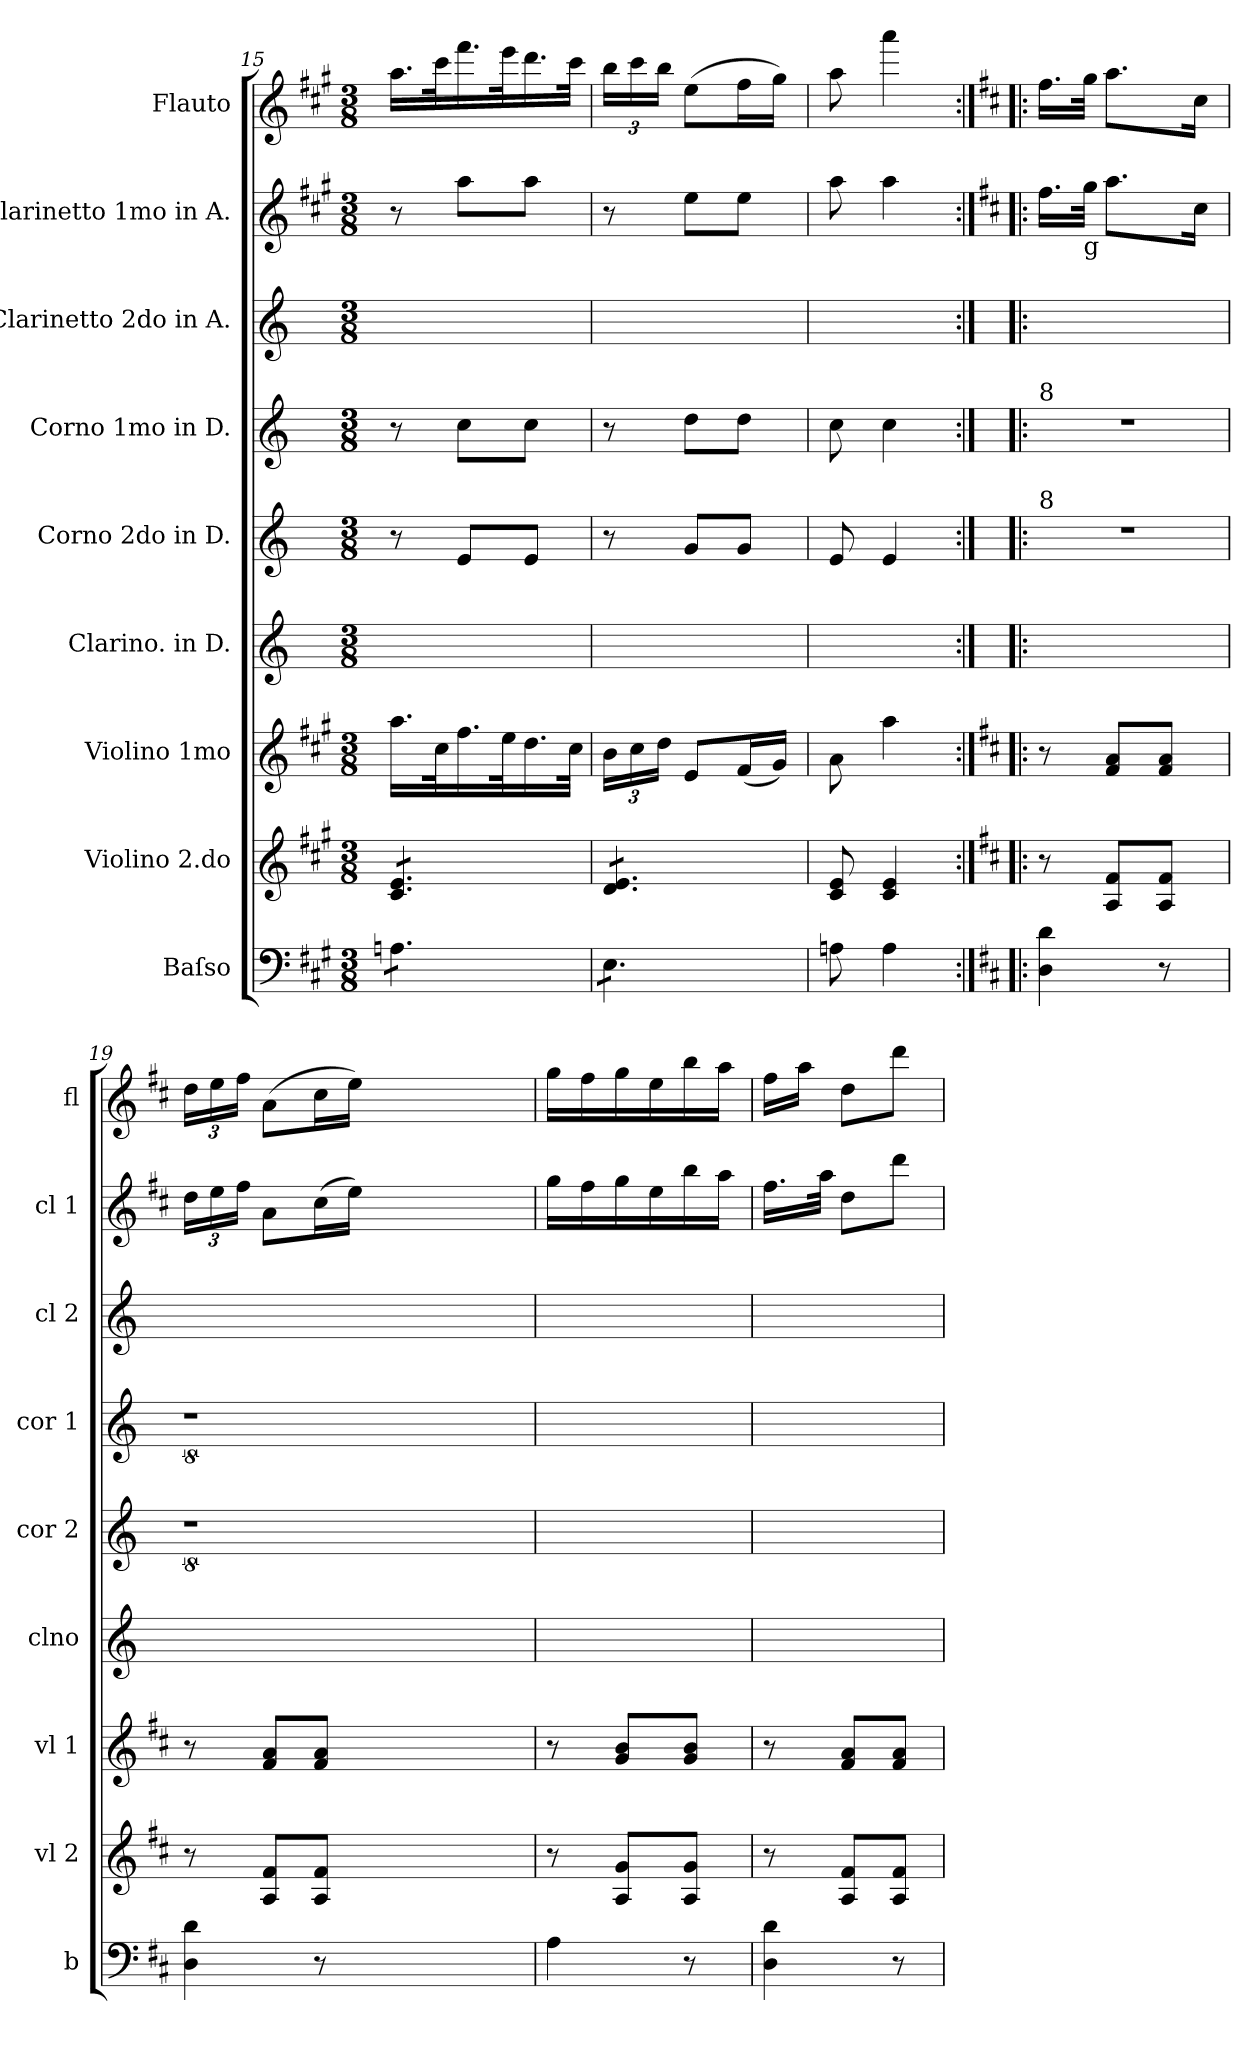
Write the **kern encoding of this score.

**kern	**kern	**kern	**kern	**kern	**kern	**kern	**kern	**kern
*part9	*part8	*part7	*part6	*part5	*part4	*part3	*part2	*part1
*staff9	*staff8	*staff7	*staff6	*staff5	*staff4	*staff3	*staff2	*staff1
*I"Baſso	*I"Violino 2.do	*I"Violino 1mo	*I"Clarino. in D.	*I"Corno 2do in D.	*I"Corno 1mo in D.	*I"Clarinetto 2do in A.	*I"Clarinetto 1mo in A.	*I"Flauto
*I'b	*I'vl 2	*I'vl 1	*I'clno	*I'cor 2	*I'cor 1	*I'cl 2	*I'cl 1	*I'fl
*clefF4	*clefG2	*clefG2	*clefG2	*clefG2	*clefG2	*clefG2	*clefG2	*clefG2
*	*	*	*ITrd-1c-2	*ITrd2c3	*ITrd2c3	*ITrd2c3	*	*
*k[f#c#g#]	*k[f#c#g#]	*k[f#c#g#]	*k[f#c#]	*k[f#c#g#]	*k[f#c#g#]	*k[f#c#g#]	*k[f#c#g#]	*k[f#c#g#]
*A:	*A:	*A:	*	*	*	*	*A:	*A:
*M3/8	*M3/8	*M3/8	*M3/8	*M3/8	*M3/8	*M3/8	*M3/8	*M3/8
=15	=15	=15	=15	=15	=15	=15	=15	=15
*tremolo	*	*	*	*	*	*	*	*
*	*tremolo	*	*	*	*	*	*	*
8An\L	8c#/ 8e/L	16.aa\LL	4.ryy	8r	8r	4.ryy	8r	16.aa\LL
.	.	32cc#\K	.	.	.	.	.	32ccc#\K
8An\	8c#/ 8e/	16.ff#\	.	8c#/L	8a\L	.	8aa\L	16.fff#\
.	.	32ee\K	.	.	.	.	.	32eee\K
8An\J	8c#/ 8e/J	16.dd\	.	8c#/J	8a\J	.	8aa\J	16.ddd\
.	.	32cc#\JJk	.	.	.	.	.	32ccc#\JJk
=16	=16	=16	=16	=16	=16	=16	=16	=16
8E\L	8d/ 8e/L	24b\LL	4.ryy	8r	8r	4.ryy	8r	24bb\LL
.	.	24cc#\	.	.	.	.	.	24ccc#\
.	.	24dd\JJ	.	.	.	.	.	24bb\JJ
8E\	8d/ 8e/	8e/L	.	8e/L	8b\L	.	8ee\L	(8ee\L
8E\J	8d/ 8e/J	(16f#/L	.	8e/J	8b\J	.	8ee\J	16ff#\L
*	*Xtremolo	*	*	*	*	*	*	*
*Xtremolo	*	*	*	*	*	*	*	*
.	.	16g#/JJ)	.	.	.	.	.	16gg#\JJ)
=17	=17	=17	=17	=17	=17	=17	=17	=17
8An\	8c#/ 8e/	8a\	4.ryy	8c#/	8a\	4.ryy	8aa\	8aa\
4A\	4c#/ 4e/	4aa\	.	4c#/	4a\	.	4aa\	4aaa\
=18:|!|:	=18:|!|:	=18:|!|:	=18:|!|:	=18:|!|:	=18:|!|:	=18:|!|:	=18:|!|:	=18:|!|:
*k[f#c#]	*k[f#c#]	*k[f#c#]	*	*	*	*	*k[f#c#]	*k[f#c#]
*D:	*D:	*D:	*	*	*	*	*D:	*D:
!	!	!	!	!	!LO:TX:a:t=8	!	!	!
!	!	!	!	!LO:TX:a:t=8	!	!	!	!
4D\ 4d\	8r	8r	4.ryy	4.r	4.r	4.ryy	16.ff#\LL	16.ff#\LL
!	!	!	!	!	!	!	!LO:TX:b:t=g	!
.	.	.	.	.	.	.	32gg\JJk	32gg\JJk
.	8A/ 8f#/L	8f#/ 8a/L	.	.	.	.	8.aa\L	8.aa\L
8r	8A/ 8f#/J	8f#/ 8a/J	.	.	.	.	.	.
.	.	.	.	.	.	.	16cc#\Jk	16cc#\Jk
=19	=19	=19	=19	=19	=19	=19	=19	=19
4D\ 4d\	8r	8r	4.ryy	8%9r	8%9r	4.ryy	24dd\LL	24dd\LL
.	.	.	.	.	.	.	24ee\	24ee\
.	.	.	.	.	.	.	24ff#\JJ	24ff#\JJ
.	8A/ 8f#/L	8f#/ 8a/L	.	.	.	.	8a\L	(8a\L
8r	8A/ 8f#/J	8f#/ 8a/J	.	.	.	.	(16cc#\L	16cc#\L
.	.	.	.	.	.	.	16ee\JJ)	16ee\JJ)
2.ryy	2.ryy	2.ryy	2.ryy	.	.	2.ryy	2.ryy	2.ryy
=20	=20	=20	=20	=20	=20	=20	=20	=20
4A\	8r	8r	4.ryy	4.ryy	4.ryy	4.ryy	16gg\LL	16gg\LL
.	.	.	.	.	.	.	16ff#\	16ff#\
.	8A/ 8g/L	8g/ 8b/L	.	.	.	.	16gg\	16gg\
.	.	.	.	.	.	.	16ee\	16ee\
8r	8A/ 8g/J	8g/ 8b/J	.	.	.	.	16bb\	16bb\
.	.	.	.	.	.	.	16aa\JJ	16aa\JJ
=21	=21	=21	=21	=21	=21	=21	=21	=21
4D\ 4d\	8r	8r	4.ryy	4.ryy	4.ryy	4.ryy	16.ff#\LL	16ff#\LL
.	.	.	.	.	.	.	.	16aa\JJ
.	.	.	.	.	.	.	32aa\JJk	.
.	8A/ 8f#/L	8f#/ 8a/L	.	.	.	.	8dd\L	8dd\L
8r	8A/ 8f#/J	8f#/ 8a/J	.	.	.	.	8ddd\J	8ddd\J
=	=	=	=	=	=	=	=	=
*-	*-	*-	*-	*-	*-	*-	*-	*-
